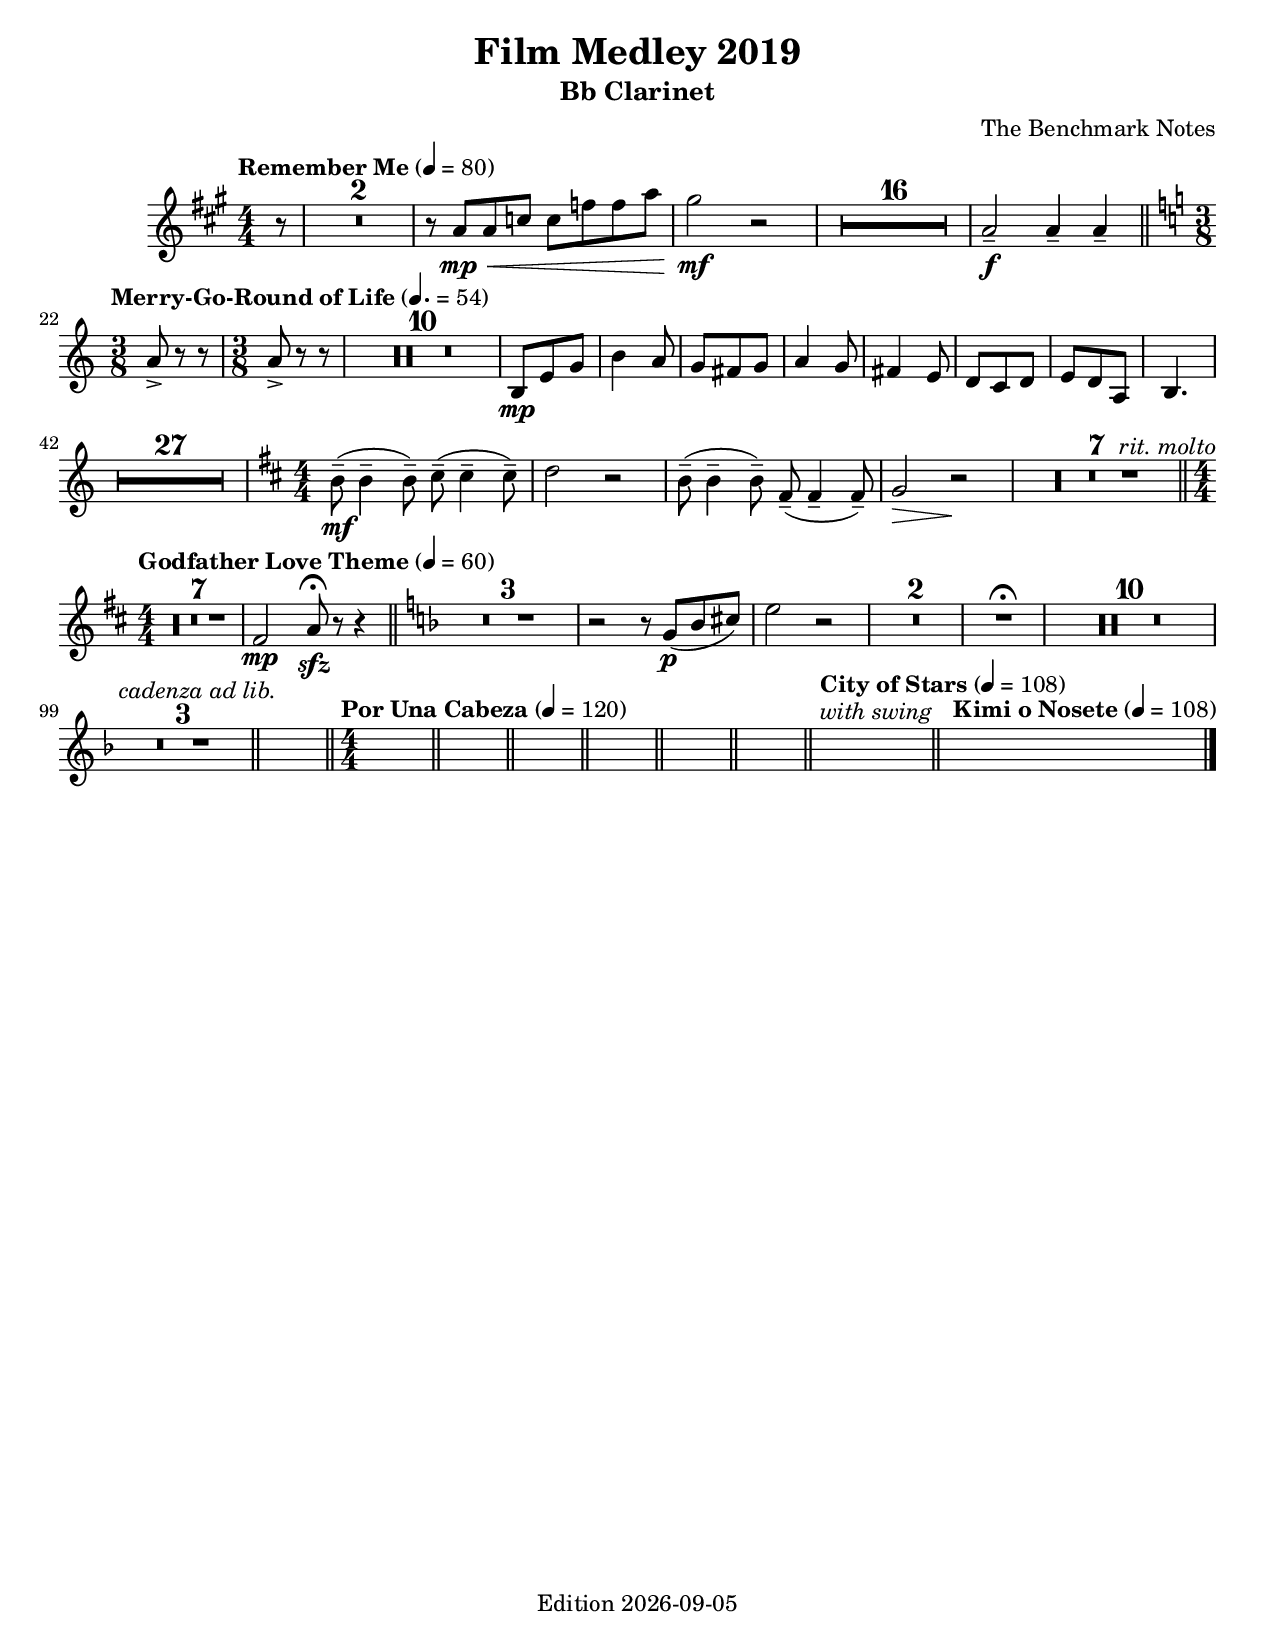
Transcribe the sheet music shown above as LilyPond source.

\version "2.18.2"
\include "header.ly"
\include "Tempo.ly"
\include "RememberMeNotes.ly"
\include "MerryGoRoundNotes.ly"
\include "GodfatherNotes.ly"

#(set-default-paper-size "letter")

\header {
  instrument = "Bb Clarinet"
}

\score {
  \new Staff {
    \clef treble
    \numericTimeSignature
    \compressFullBarRests
    \accidentalStyle modern-cautionary
    <<
      \transpose bf c' \removeWithTag #'single {
        \RememberMeClarinet
        \MerryGoRoundClarinet
        \GodfatherClarinet
      }
      \Tempo
    >>
  }
}